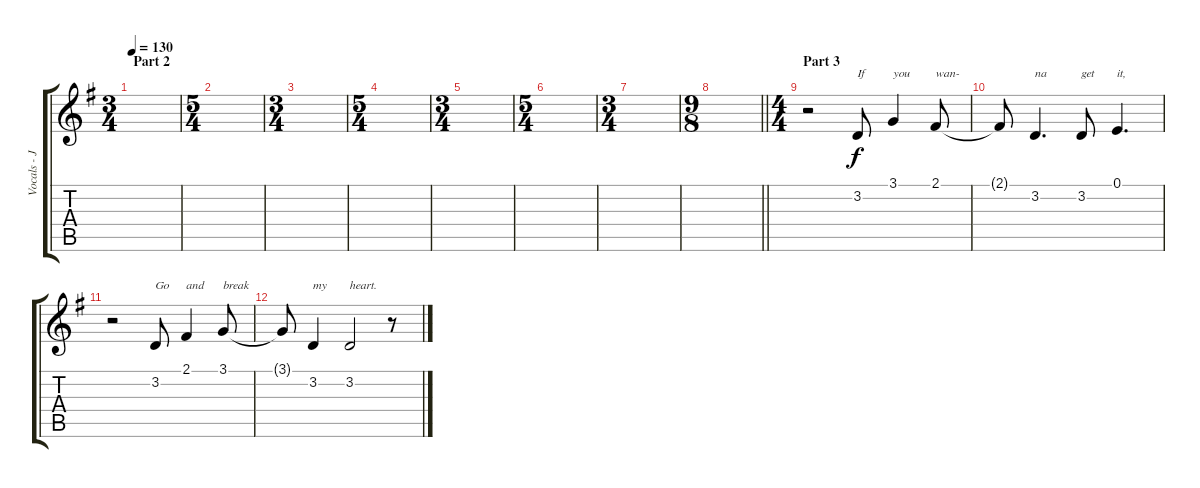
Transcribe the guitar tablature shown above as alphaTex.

\track ("Vocals - James Johnston" "Vocals - J") {instrument altosax}
\staff {score tabs}
\tuning (E4 B3 G3 D3 A2 E2) {hide}
\ts (3 4)
\section ("" "Part 2")
\tempo 130
\clef g2
\ks eminor
|
\ts (5 4)
|
\ts (3 4)
|
\ts (5 4)
|
\ts (3 4)
|
\ts (5 4)
|
\ts (3 4)
|
\ts (9 8)
\barLineRight lightlight
|
\ts (4 4)
\section ("" "Part 3")
r.2 3.2.8{txt "If"} 3.1.4{txt "you"} 2.1.8{txt "wan-"} |
2.1{t}.8 3.2.4{d txt "na"} 3.2.8{txt "get"} 0.1.4{d txt "it,"} |
r.2 3.2.8{txt "Go"} 2.1.4{txt "and"} 3.1.8{txt "break"} |
3.1{t}.8 3.2.4{txt "my"} 3.2.2{txt "heart."} r.8
